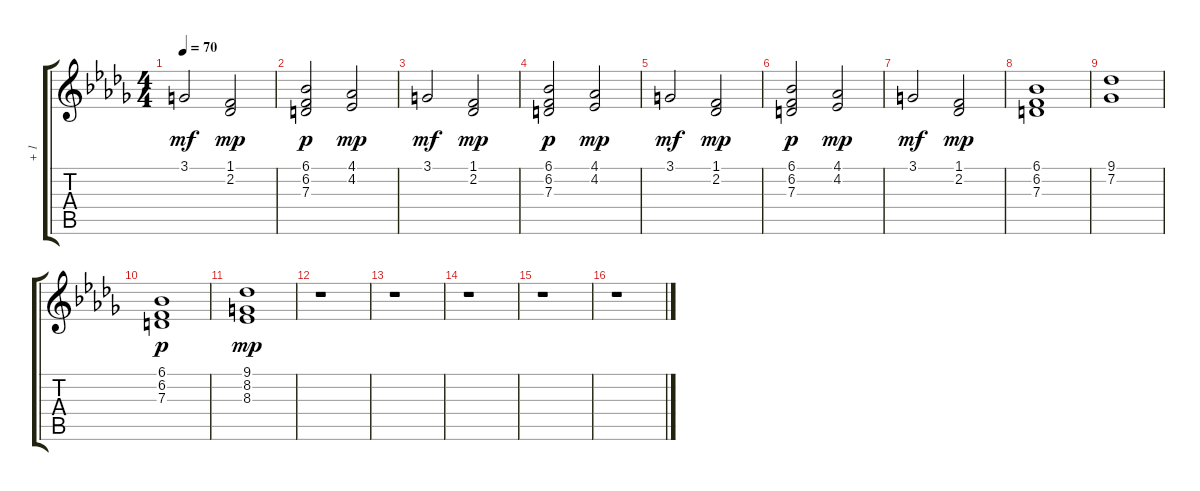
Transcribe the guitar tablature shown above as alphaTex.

\track ("+ 1" "+ 1") {instrument drawbarorgan}
\staff {score tabs}
\tuning (E4 B3 G3 D3 A2 E2) {hide}
\ts (4 4)
\tempo 70
\clef g2
\ks bbminor
3.1.2{dy mf} (1.1 2.2).2{dy mp} |
(6.1 6.2 7.3).2{dy p} (4.1 4.2).2{dy mp} |
3.1.2{dy mf} (1.1 2.2).2{dy mp} |
(6.1 6.2 7.3).2{dy p} (4.1 4.2).2{dy mp} |
3.1.2{dy mf} (1.1 2.2).2{dy mp} |
(6.1 6.2 7.3).2{dy p} (4.1 4.2).2{dy mp} |
3.1.2{dy mf} (1.1 2.2).2{dy mp} |
(6.1 6.2 7.3).1 |
(9.1 7.2).1 |
(6.1 6.2 7.3).1{dy p} |
(9.1 8.2 8.3).1{dy mp} |
r.1 |
r.1 |
r.1 |
r.1 |
r.1
